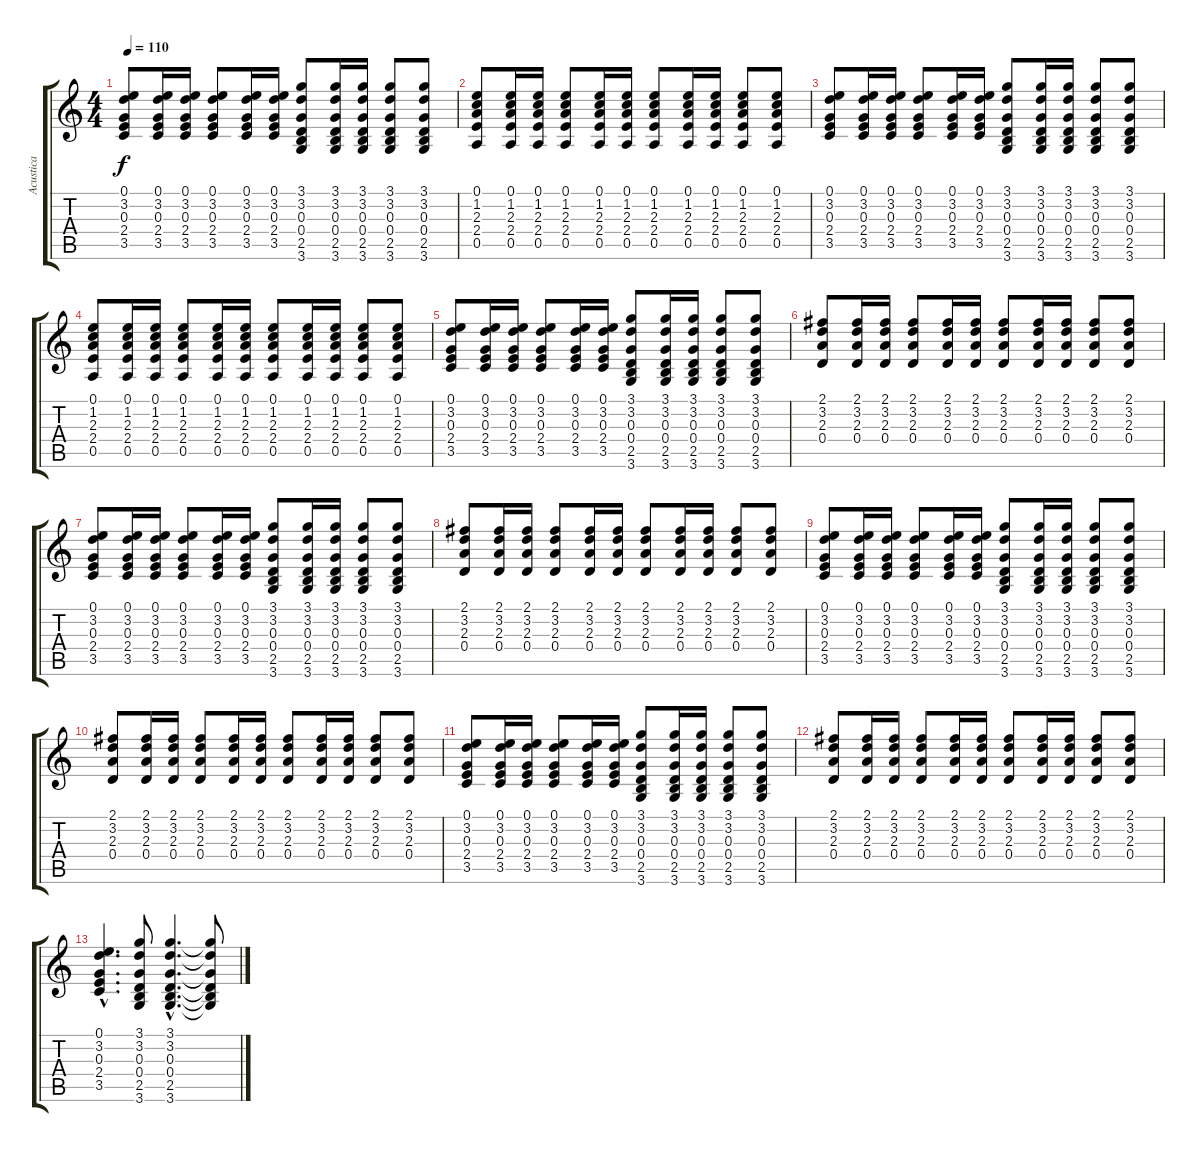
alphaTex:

\track ("Acustica" "Acustica") {instrument acousticguitarsteel}
\staff {score tabs}
\tuning (E4 B3 G3 D3 A2 E2) {hide}
\ts (4 4)
\tempo 110
\clef g2
\ks c
(0.1 3.2 0.3 2.4 3.5).8{dy f} (0.1 3.2 0.3 2.4 3.5).16 (0.1 3.2 0.3 2.4 3.5).16 (0.1 3.2 0.3 2.4 3.5).8 (0.1 3.2 0.3 2.4 3.5).16 (0.1 3.2 0.3 2.4 3.5).16 (3.1 3.2 0.3 0.4 2.5 3.6).8 (3.1 3.2 0.3 0.4 2.5 3.6).16 (3.1 3.2 0.3 0.4 2.5 3.6).16 (3.1 3.2 0.3 0.4 2.5 3.6).8 (3.1 3.2 0.3 0.4 2.5 3.6).8 |
(0.1 1.2 2.3 2.4 0.5).8 (0.1 1.2 2.3 2.4 0.5).16 (0.1 1.2 2.3 2.4 0.5).16 (0.1 1.2 2.3 2.4 0.5).8 (0.1 1.2 2.3 2.4 0.5).16 (0.1 1.2 2.3 2.4 0.5).16 (0.1 1.2 2.3 2.4 0.5).8 (0.1 1.2 2.3 2.4 0.5).16 (0.1 1.2 2.3 2.4 0.5).16 (0.1 1.2 2.3 2.4 0.5).8 (0.1 1.2 2.3 2.4 0.5).8 |
(0.1 3.2 0.3 2.4 3.5).8 (0.1 3.2 0.3 2.4 3.5).16 (0.1 3.2 0.3 2.4 3.5).16 (0.1 3.2 0.3 2.4 3.5).8 (0.1 3.2 0.3 2.4 3.5).16 (0.1 3.2 0.3 2.4 3.5).16 (3.1 3.2 0.3 0.4 2.5 3.6).8 (3.1 3.2 0.3 0.4 2.5 3.6).16 (3.1 3.2 0.3 0.4 2.5 3.6).16 (3.1 3.2 0.3 0.4 2.5 3.6).8 (3.1 3.2 0.3 0.4 2.5 3.6).8 |
(0.1 1.2 2.3 2.4 0.5).8 (0.1 1.2 2.3 2.4 0.5).16 (0.1 1.2 2.3 2.4 0.5).16 (0.1 1.2 2.3 2.4 0.5).8 (0.1 1.2 2.3 2.4 0.5).16 (0.1 1.2 2.3 2.4 0.5).16 (0.1 1.2 2.3 2.4 0.5).8 (0.1 1.2 2.3 2.4 0.5).16 (0.1 1.2 2.3 2.4 0.5).16 (0.1 1.2 2.3 2.4 0.5).8 (0.1 1.2 2.3 2.4 0.5).8 |
(0.1 3.2 0.3 2.4 3.5).8 (0.1 3.2 0.3 2.4 3.5).16 (0.1 3.2 0.3 2.4 3.5).16 (0.1 3.2 0.3 2.4 3.5).8 (0.1 3.2 0.3 2.4 3.5).16 (0.1 3.2 0.3 2.4 3.5).16 (3.1 3.2 0.3 0.4 2.5 3.6).8 (3.1 3.2 0.3 0.4 2.5 3.6).16 (3.1 3.2 0.3 0.4 2.5 3.6).16 (3.1 3.2 0.3 0.4 2.5 3.6).8 (3.1 3.2 0.3 0.4 2.5 3.6).8 |
(2.1 3.2 2.3 0.4).8 (2.1 3.2 2.3 0.4).16 (2.1 3.2 2.3 0.4).16 (2.1 3.2 2.3 0.4).8 (2.1 3.2 2.3 0.4).16 (2.1 3.2 2.3 0.4).16 (2.1 3.2 2.3 0.4).8 (2.1 3.2 2.3 0.4).16 (2.1 3.2 2.3 0.4).16 (2.1 3.2 2.3 0.4).8 (2.1 3.2 2.3 0.4).8 |
(0.1 3.2 0.3 2.4 3.5).8 (0.1 3.2 0.3 2.4 3.5).16 (0.1 3.2 0.3 2.4 3.5).16 (0.1 3.2 0.3 2.4 3.5).8 (0.1 3.2 0.3 2.4 3.5).16 (0.1 3.2 0.3 2.4 3.5).16 (3.1 3.2 0.3 0.4 2.5 3.6).8 (3.1 3.2 0.3 0.4 2.5 3.6).16 (3.1 3.2 0.3 0.4 2.5 3.6).16 (3.1 3.2 0.3 0.4 2.5 3.6).8 (3.1 3.2 0.3 0.4 2.5 3.6).8 |
(2.1 3.2 2.3 0.4).8 (2.1 3.2 2.3 0.4).16 (2.1 3.2 2.3 0.4).16 (2.1 3.2 2.3 0.4).8 (2.1 3.2 2.3 0.4).16 (2.1 3.2 2.3 0.4).16 (2.1 3.2 2.3 0.4).8 (2.1 3.2 2.3 0.4).16 (2.1 3.2 2.3 0.4).16 (2.1 3.2 2.3 0.4).8 (2.1 3.2 2.3 0.4).8 |
(0.1 3.2 0.3 2.4 3.5).8 (0.1 3.2 0.3 2.4 3.5).16 (0.1 3.2 0.3 2.4 3.5).16 (0.1 3.2 0.3 2.4 3.5).8 (0.1 3.2 0.3 2.4 3.5).16 (0.1 3.2 0.3 2.4 3.5).16 (3.1 3.2 0.3 0.4 2.5 3.6).8 (3.1 3.2 0.3 0.4 2.5 3.6).16 (3.1 3.2 0.3 0.4 2.5 3.6).16 (3.1 3.2 0.3 0.4 2.5 3.6).8 (3.1 3.2 0.3 0.4 2.5 3.6).8 |
(2.1 3.2 2.3 0.4).8 (2.1 3.2 2.3 0.4).16 (2.1 3.2 2.3 0.4).16 (2.1 3.2 2.3 0.4).8 (2.1 3.2 2.3 0.4).16 (2.1 3.2 2.3 0.4).16 (2.1 3.2 2.3 0.4).8 (2.1 3.2 2.3 0.4).16 (2.1 3.2 2.3 0.4).16 (2.1 3.2 2.3 0.4).8 (2.1 3.2 2.3 0.4).8 |
(0.1 3.2 0.3 2.4 3.5).8 (0.1 3.2 0.3 2.4 3.5).16 (0.1 3.2 0.3 2.4 3.5).16 (0.1 3.2 0.3 2.4 3.5).8 (0.1 3.2 0.3 2.4 3.5).16 (0.1 3.2 0.3 2.4 3.5).16 (3.1 3.2 0.3 0.4 2.5 3.6).8 (3.1 3.2 0.3 0.4 2.5 3.6).16 (3.1 3.2 0.3 0.4 2.5 3.6).16 (3.1 3.2 0.3 0.4 2.5 3.6).8 (3.1 3.2 0.3 0.4 2.5 3.6).8 |
(2.1 3.2 2.3 0.4).8 (2.1 3.2 2.3 0.4).16 (2.1 3.2 2.3 0.4).16 (2.1 3.2 2.3 0.4).8 (2.1 3.2 2.3 0.4).16 (2.1 3.2 2.3 0.4).16 (2.1 3.2 2.3 0.4).8 (2.1 3.2 2.3 0.4).16 (2.1 3.2 2.3 0.4).16 (2.1 3.2 2.3 0.4).8 (2.1 3.2 2.3 0.4).8 |
(0.1{hac} 3.2{hac} 0.3{hac} 2.4{hac} 3.5{hac}).4{d} (3.1 3.2 0.3 0.4 2.5 3.6).8 (3.1{hac} 3.2{hac} 0.3{hac} 0.4{hac} 2.5{hac} 3.6{hac}).4{d} (3.1{t} 3.2{t} 0.3{t} 0.4{t} 2.5{t} 3.6{t}).8
